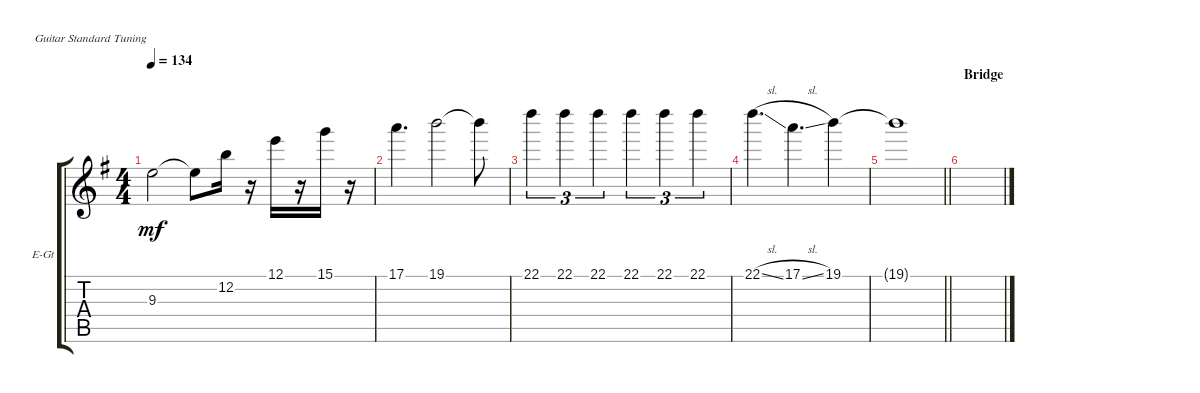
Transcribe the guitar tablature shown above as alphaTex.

\bracketExtendMode groupsimilarinstruments
\firstSystemTrackNameOrientation horizontal
\otherSystemsTrackNameOrientation horizontal
\track ("guitar solo right (Rodion Kravkl)" "E-Gt") {instrument distortionguitar}
\staff {score tabs}
\tuning (E4 B3 G3 D3 A2 E2)
\ts (4 4)
\tempo 134
\clef g2
\scale
0.333333
\ks eminor
9.3{t}.2{dy mf} 9.3{t}.8 12.2.16 r.16 12.1.16 r.16 15.1.16 r.16 |
\scale
0.333333 17.1.4{d} 19.1.2 19.1{t}.8 |
\scale
0.333333 22.1.4{tu (3 2)} 22.1.4{tu (3 2)} 22.1.4{tu (3 2)} 22.1.4{tu (3 2)} 22.1.4{tu (3 2)} 22.1.4{tu (3 2)} |
\scale
0.333333 22.1{sl}.4{d} 17.1{sl}.4{d} 19.1.4 |
\scale
0.333333
\barLineRight lightlight
19.1{t}.1 |
\section ("" "Bridge")
\scale
0.333333 |
\scale
0.333333 |
\scale
0.333333 |
\scale
0.333333 |
\scale
0.333333 |
\scale
0.333333 |
\scale
0.333333 |
\scale
0.333333 |
\scale
0.333333 |
\scale
0.333333 |
\scale
0.333333
